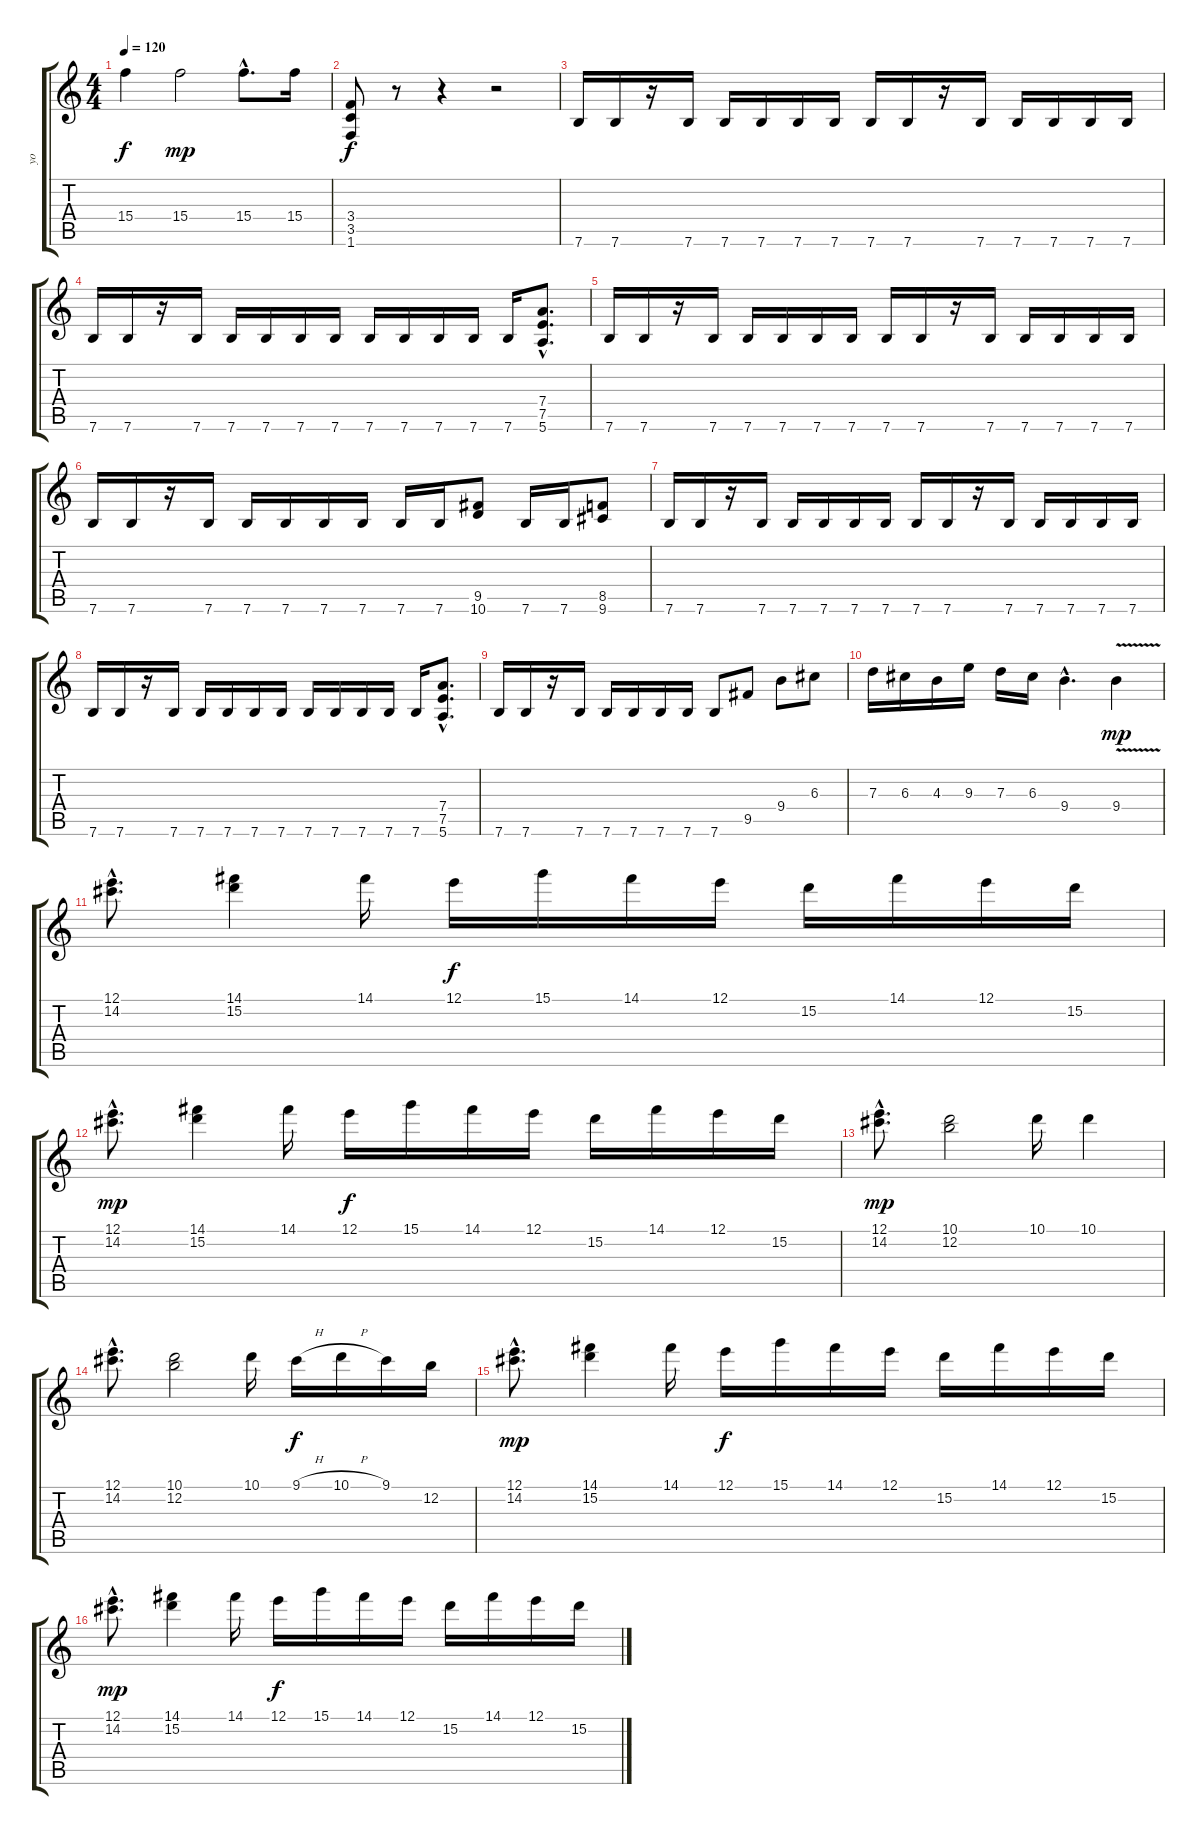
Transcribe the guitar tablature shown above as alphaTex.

\track ("yo" "yo") {instrument distortionguitar}
\staff {score tabs}
\tuning (E4 B3 G3 D3 A2 E2) {hide}
\ts (4 4)
\tempo 120
\clef g2
\ks c
15.4.4{dy f} 15.4.2{dy mp} 15.4{hac}.8{d} 15.4.16 |
(3.4 3.5 1.6).8{dy f} r.8 r.4 r.2 |
7.6.16 7.6.16 r.16 7.6.16 7.6.16 7.6.16 7.6.16 7.6.16 7.6.16 7.6.16 r.16 7.6.16 7.6.16 7.6.16 7.6.16 7.6.16 |
7.6.16 7.6.16 r.16 7.6.16 7.6.16 7.6.16 7.6.16 7.6.16 7.6.16 7.6.16 7.6.16 7.6.16 7.6.16 (7.4{hac} 7.5{hac} 5.6{hac}).8{d} |
7.6.16 7.6.16 r.16 7.6.16 7.6.16 7.6.16 7.6.16 7.6.16 7.6.16 7.6.16 r.16 7.6.16 7.6.16 7.6.16 7.6.16 7.6.16 |
7.6.16 7.6.16 r.16 7.6.16 7.6.16 7.6.16 7.6.16 7.6.16 7.6.16 7.6.16 (9.5 10.6).8 7.6.16 7.6.16 (8.5 9.6).8 |
7.6.16 7.6.16 r.16 7.6.16 7.6.16 7.6.16 7.6.16 7.6.16 7.6.16 7.6.16 r.16 7.6.16 7.6.16 7.6.16 7.6.16 7.6.16 |
7.6.16 7.6.16 r.16 7.6.16 7.6.16 7.6.16 7.6.16 7.6.16 7.6.16 7.6.16 7.6.16 7.6.16 7.6.16 (7.4{hac} 7.5{hac} 5.6{hac}).8{d} |
7.6.16 7.6.16 r.16 7.6.16 7.6.16 7.6.16 7.6.16 7.6.16 7.6.8 9.5.8 9.4.8 6.3.8 |
7.3.16 6.3.16 4.3.16 9.3.16 7.3.16 6.3.16 9.4{hac}.4{d} 9.4{v}.4{dy mp} |
(12.1{hac} 14.2{hac}).8{d} (14.1 15.2).4 14.1.16 12.1.16{dy f} 15.1.16 14.1.16 12.1.16 15.2.16 14.1.16 12.1.16 15.2.16 |
(12.1{hac} 14.2{hac}).8{d dy mp} (14.1 15.2).4 14.1.16 12.1.16{dy f} 15.1.16 14.1.16 12.1.16 15.2.16 14.1.16 12.1.16 15.2.16 |
(12.1{hac} 14.2{hac}).8{d dy mp} (10.1 12.2).2 10.1.16 10.1.4 |
(12.1{hac} 14.2{hac}).8{d} (10.1 12.2).2 10.1.16 9.1{h}.16{dy f} 10.1{h}.16 9.1.16 12.2.16 |
(12.1{hac} 14.2{hac}).8{d dy mp} (14.1 15.2).4 14.1.16 12.1.16{dy f} 15.1.16 14.1.16 12.1.16 15.2.16 14.1.16 12.1.16 15.2.16 |
(12.1{hac} 14.2{hac}).8{d dy mp} (14.1 15.2).4 14.1.16 12.1.16{dy f} 15.1.16 14.1.16 12.1.16 15.2.16 14.1.16 12.1.16 15.2.16
